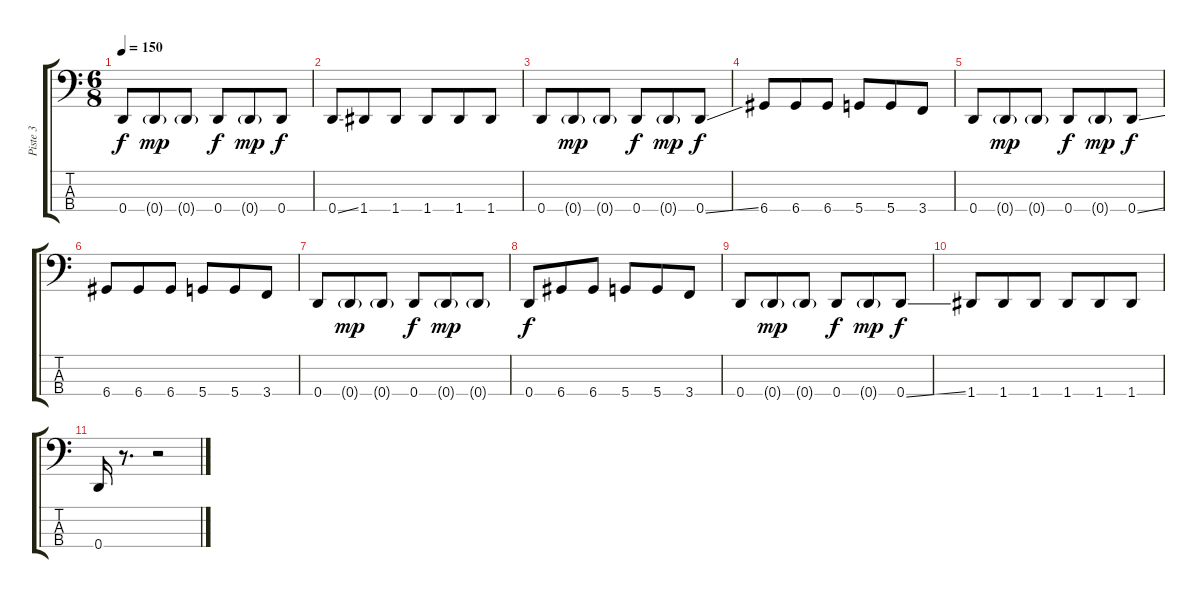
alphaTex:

\track ("Piste 3" "Piste 3") {instrument electricbassfinger}
\staff {score tabs}
\tuning (G2 D2 A1 D1) {hide}
\ts (6 8)
\tempo 150
\clef f4
\ks c
0.4.8{dy f} 0.4{g}.8{dy mp} 0.4{g}.8 0.4.8{dy f} 0.4{g}.8{dy mp} 0.4.8{dy f} |
0.4{ss}.8 1.4.8 1.4.8 1.4.8 1.4.8 1.4.8 |
0.4.8 0.4{g}.8{dy mp} 0.4{g}.8 0.4.8{dy f} 0.4{g}.8{dy mp} 0.4{ss}.8{dy f} |
6.4.8 6.4.8 6.4.8 5.4.8 5.4.8 3.4.8 |
0.4.8 0.4{g}.8{dy mp} 0.4{g}.8 0.4.8{dy f} 0.4{g}.8{dy mp} 0.4{ss}.8{dy f} |
6.4.8 6.4.8 6.4.8 5.4.8 5.4.8 3.4.8 |
0.4.8 0.4{g}.8{dy mp} 0.4{g}.8 0.4.8{dy f} 0.4{g}.8{dy mp} 0.4{g}.8 |
0.4.8{dy f} 6.4.8 6.4.8 5.4.8 5.4.8 3.4.8 |
0.4.8 0.4{g}.8{dy mp} 0.4{g}.8 0.4.8{dy f} 0.4{g}.8{dy mp} 0.4{ss}.8{dy f} |
1.4.8 1.4.8 1.4.8 1.4.8 1.4.8 1.4.8 |
0.4.16 r.8{d} r.2
